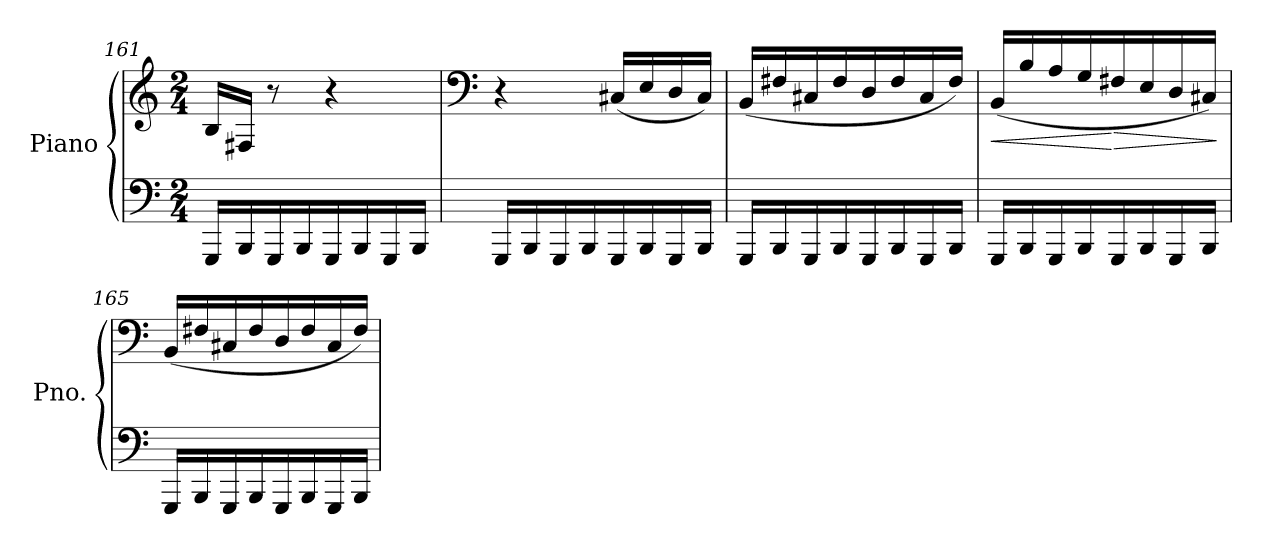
**kern	**kern	**dynam
*part1	*part1	*part1
*staff2	*staff1	*staff1/2
*I"Piano	*	*
*I'Pno.	*	*
!!LO:LB:g=z
*clefF4	*clefG2	*
*k[]	*k[]	*
*M2/4	*M2/4	*
=161	=161	=161
16GGG/LL	16B/LL	.
16BBB/	16F#X/JJ	.
16GGG/	8r	.
16BBB/	.	.
16GGG/	4r	.
16BBB/	.	.
16GGG/	.	.
16BBB/JJ	.	.
=162	=162	=162
*	*clefF4	*
16GGG/LL	4r	.
16BBB/	.	.
16GGG/	.	.
16BBB/	.	.
16GGG/	(<16C#X/LL	.
16BBB/	16E/	.
16GGG/	16D/	.
16BBB/JJ	16C#/JJ)	.
=163	=163	=163
16GGG/LL	(<16BB/LL	.
16BBB/	16F#X/	.
16GGG/	16C#X/	.
16BBB/	16F#/	.
16GGG/	16D/	.
16BBB/	16F#/	.
16GGG/	16C#/	.
16BBB/JJ	16F#/JJ)	.
=164	=164	=164
!	!	!LO:HP:b
16GGG/LL	(<16BB/LL	<
16BBB/	16B/	.
16GGG/	16A/	.
16BBB/	16G/	.
!	!	!LO:HP:n=1:b
16GGG/	16F#X/	[ >
16BBB/	16E/	.
16GGG/	16D/	.
16BBB/JJ	16C#X/JJ)	.
.	.	]
!!LO:LB:g=z
=165	=165	=165
16GGG/LL	(<16BB/LL	.
16BBB/	16F#X/	.
16GGG/	16C#X/	.
16BBB/	16F#/	.
16GGG/	16D/	.
16BBB/	16F#/	.
16GGG/	16C#/	.
16BBB/JJ	16F#/JJ)	.
=	=	=
*-	*-	*-
